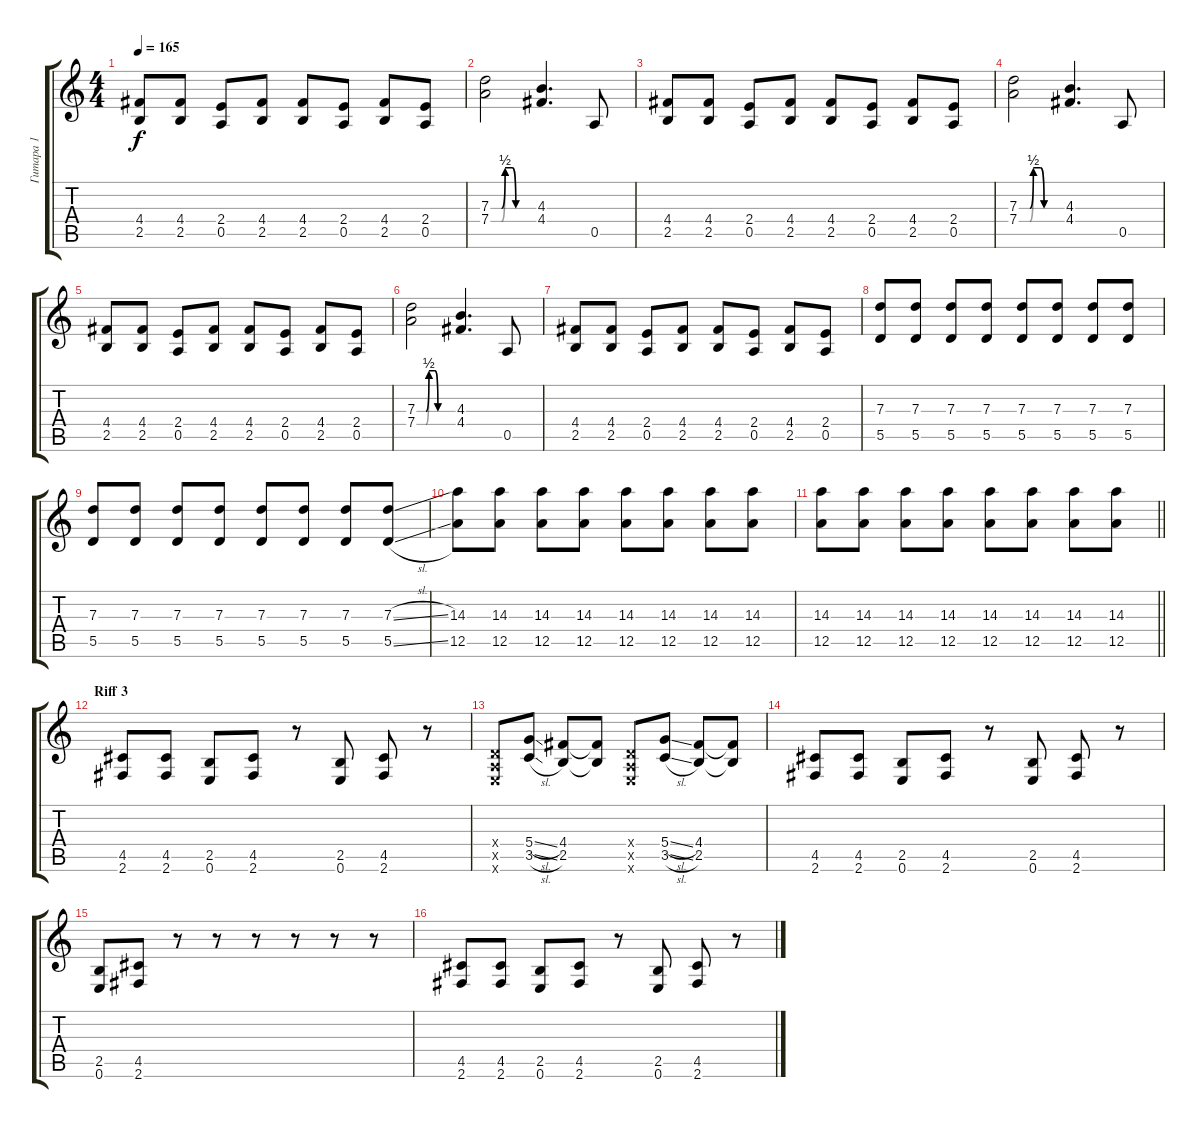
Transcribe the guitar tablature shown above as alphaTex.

\track ("Гитара 1" "Гитара 1") {instrument distortionguitar}
\staff {score tabs}
\tuning (E4 B3 G3 D3 A2 E2) {hide}
\ts (4 4)
\tempo 165
\clef g2
\ks c
(4.4 2.5).8{dy f} (4.4 2.5).8 (2.4 0.5).8 (4.4 2.5).8 (4.4 2.5).8 (2.4 0.5).8 (4.4 2.5).8 (2.4 0.5).8 |
(7.3{be (custom 0 0 15 0 20 2 30 2 35 0 60 0)} 7.4{be (custom 0 0 10 0 15 0 20 2 30 2 35 0 60 0)}).2 (4.3 4.4).4{d} 0.5.8 |
(4.4 2.5).8 (4.4 2.5).8 (2.4 0.5).8 (4.4 2.5).8 (4.4 2.5).8 (2.4 0.5).8 (4.4 2.5).8 (2.4 0.5).8 |
(7.3{be (custom 0 0 15 0 20 2 30 2 35 0 60 0)} 7.4{be (custom 0 0 10 0 15 0 20 2 30 2 35 0 60 0)}).2 (4.3 4.4).4{d} 0.5.8 |
(4.4 2.5).8 (4.4 2.5).8 (2.4 0.5).8 (4.4 2.5).8 (4.4 2.5).8 (2.4 0.5).8 (4.4 2.5).8 (2.4 0.5).8 |
(7.3{be (custom 0 0 15 0 20 2 30 2 35 0 60 0)} 7.4{be (custom 0 0 10 0 15 0 20 2 30 2 35 0 60 0)}).2 (4.3 4.4).4{d} 0.5.8 |
(4.4 2.5).8 (4.4 2.5).8 (2.4 0.5).8 (4.4 2.5).8 (4.4 2.5).8 (2.4 0.5).8 (4.4 2.5).8 (2.4 0.5).8 |
(7.3 5.5).8 (7.3 5.5).8 (7.3 5.5).8 (7.3 5.5).8 (7.3 5.5).8 (7.3 5.5).8 (7.3 5.5).8 (7.3 5.5).8 |
(7.3 5.5).8 (7.3 5.5).8 (7.3 5.5).8 (7.3 5.5).8 (7.3 5.5).8 (7.3 5.5).8 (7.3 5.5).8 (7.3{sl} 5.5{sl}).8 |
(14.3 12.5).8 (14.3 12.5).8 (14.3 12.5).8 (14.3 12.5).8 (14.3 12.5).8 (14.3 12.5).8 (14.3 12.5).8 (14.3 12.5).8 |
\barLineRight lightlight
(14.3 12.5).8 (14.3 12.5).8 (14.3 12.5).8 (14.3 12.5).8 (14.3 12.5).8 (14.3 12.5).8 (14.3 12.5).8 (14.3 12.5).8 |
\section ("" "Riff 3")
(4.5 2.6).8 (4.5 2.6).8 (2.5 0.6).8 (4.5 2.6).8 r.8 (2.5 0.6).8 (4.5 2.6).8 r.8 |
(0.4{x} 0.5{x} 0.6{x}).8 (5.4{sl} 3.5{sl}).8 (4.4 2.5).8 (4.4{t} 2.5{t}).8 (0.4{x} 0.5{x} 0.6{x}).8 (5.4{sl} 3.5{sl}).8 (4.4 2.5).8 (4.4{t} 2.5{t}).8 |
(4.5 2.6).8 (4.5 2.6).8 (2.5 0.6).8 (4.5 2.6).8 r.8 (2.5 0.6).8 (4.5 2.6).8 r.8 |
(2.5 0.6).8 (4.5 2.6).8 r.8 r.8 r.8 r.8 r.8 r.8 |
(4.5 2.6).8 (4.5 2.6).8 (2.5 0.6).8 (4.5 2.6).8 r.8 (2.5 0.6).8 (4.5 2.6).8 r.8
